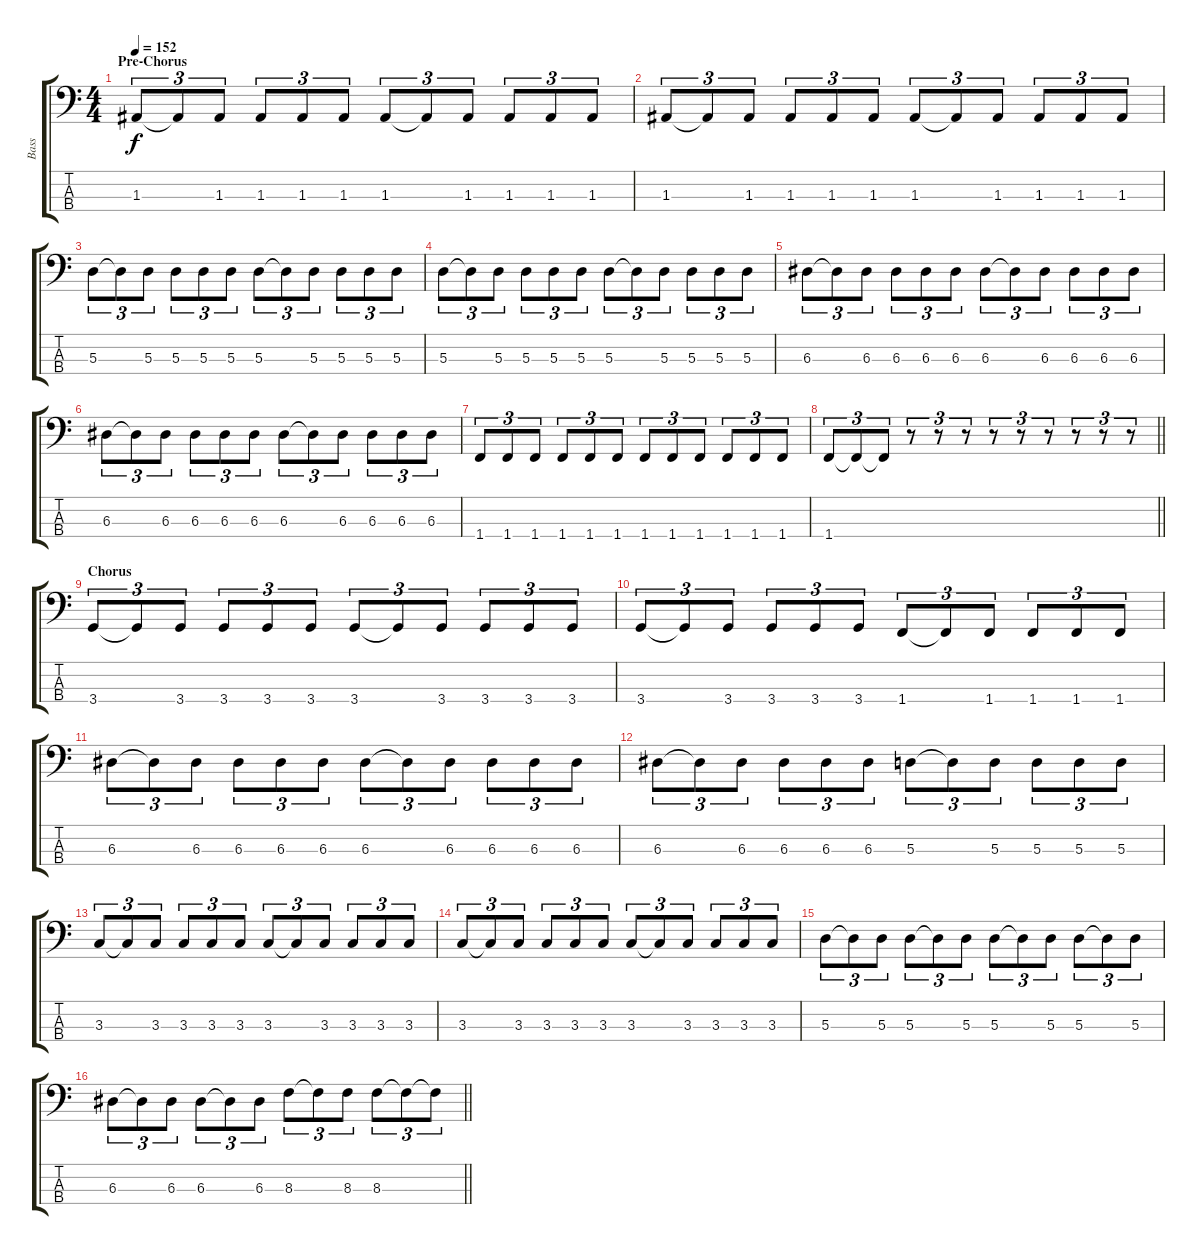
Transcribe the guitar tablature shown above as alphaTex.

\track ("Bass" "Bass") {instrument electricbassfinger}
\staff {score tabs}
\tuning (G2 D2 A1 E1) {hide}
\ts (4 4)
\section ("" "Pre-Chorus")
\tempo 152
\clef f4
\ks c
1.3.8{tu (3 2) dy f} 1.3{t}.8{tu (3 2)} 1.3.8{tu (3 2)} 1.3.8{tu (3 2)} 1.3.8{tu (3 2)} 1.3.8{tu (3 2)} 1.3.8{tu (3 2)} 1.3{t}.8{tu (3 2)} 1.3.8{tu (3 2)} 1.3.8{tu (3 2)} 1.3.8{tu (3 2)} 1.3.8{tu (3 2)} |
1.3.8{tu (3 2)} 1.3{t}.8{tu (3 2)} 1.3.8{tu (3 2)} 1.3.8{tu (3 2)} 1.3.8{tu (3 2)} 1.3.8{tu (3 2)} 1.3.8{tu (3 2)} 1.3{t}.8{tu (3 2)} 1.3.8{tu (3 2)} 1.3.8{tu (3 2)} 1.3.8{tu (3 2)} 1.3.8{tu (3 2)} |
5.3.8{tu (3 2)} 5.3{t}.8{tu (3 2)} 5.3.8{tu (3 2)} 5.3.8{tu (3 2)} 5.3.8{tu (3 2)} 5.3.8{tu (3 2)} 5.3.8{tu (3 2)} 5.3{t}.8{tu (3 2)} 5.3.8{tu (3 2)} 5.3.8{tu (3 2)} 5.3.8{tu (3 2)} 5.3.8{tu (3 2)} |
5.3.8{tu (3 2)} 5.3{t}.8{tu (3 2)} 5.3.8{tu (3 2)} 5.3.8{tu (3 2)} 5.3.8{tu (3 2)} 5.3.8{tu (3 2)} 5.3.8{tu (3 2)} 5.3{t}.8{tu (3 2)} 5.3.8{tu (3 2)} 5.3.8{tu (3 2)} 5.3.8{tu (3 2)} 5.3.8{tu (3 2)} |
6.3.8{tu (3 2)} 6.3{t}.8{tu (3 2)} 6.3.8{tu (3 2)} 6.3.8{tu (3 2)} 6.3.8{tu (3 2)} 6.3.8{tu (3 2)} 6.3.8{tu (3 2)} 6.3{t}.8{tu (3 2)} 6.3.8{tu (3 2)} 6.3.8{tu (3 2)} 6.3.8{tu (3 2)} 6.3.8{tu (3 2)} |
6.3.8{tu (3 2)} 6.3{t}.8{tu (3 2)} 6.3.8{tu (3 2)} 6.3.8{tu (3 2)} 6.3.8{tu (3 2)} 6.3.8{tu (3 2)} 6.3.8{tu (3 2)} 6.3{t}.8{tu (3 2)} 6.3.8{tu (3 2)} 6.3.8{tu (3 2)} 6.3.8{tu (3 2)} 6.3.8{tu (3 2)} |
1.4.8{tu (3 2)} 1.4.8{tu (3 2)} 1.4.8{tu (3 2)} 1.4.8{tu (3 2)} 1.4.8{tu (3 2)} 1.4.8{tu (3 2)} 1.4.8{tu (3 2)} 1.4.8{tu (3 2)} 1.4.8{tu (3 2)} 1.4.8{tu (3 2)} 1.4.8{tu (3 2)} 1.4.8{tu (3 2)} |
\barLineRight lightlight
1.4.8{tu (3 2)} 1.4{t}.8{tu (3 2)} 1.4{t}.8{tu (3 2)} r.8{tu (3 2)} r.8{tu (3 2)} r.8{tu (3 2)} r.8{tu (3 2)} r.8{tu (3 2)} r.8{tu (3 2)} r.8{tu (3 2)} r.8{tu (3 2)} r.8{tu (3 2)} |
\section ("" "Chorus")
3.4.8{tu (3 2)} 3.4{t}.8{tu (3 2)} 3.4.8{tu (3 2)} 3.4.8{tu (3 2)} 3.4.8{tu (3 2)} 3.4.8{tu (3 2)} 3.4.8{tu (3 2)} 3.4{t}.8{tu (3 2)} 3.4.8{tu (3 2)} 3.4.8{tu (3 2)} 3.4.8{tu (3 2)} 3.4.8{tu (3 2)} |
3.4.8{tu (3 2)} 3.4{t}.8{tu (3 2)} 3.4.8{tu (3 2)} 3.4.8{tu (3 2)} 3.4.8{tu (3 2)} 3.4.8{tu (3 2)} 1.4.8{tu (3 2)} 1.4{t}.8{tu (3 2)} 1.4.8{tu (3 2)} 1.4.8{tu (3 2)} 1.4.8{tu (3 2)} 1.4.8{tu (3 2)} |
6.3.8{tu (3 2)} 6.3{t}.8{tu (3 2)} 6.3.8{tu (3 2)} 6.3.8{tu (3 2)} 6.3.8{tu (3 2)} 6.3.8{tu (3 2)} 6.3.8{tu (3 2)} 6.3{t}.8{tu (3 2)} 6.3.8{tu (3 2)} 6.3.8{tu (3 2)} 6.3.8{tu (3 2)} 6.3.8{tu (3 2)} |
6.3.8{tu (3 2)} 6.3{t}.8{tu (3 2)} 6.3.8{tu (3 2)} 6.3.8{tu (3 2)} 6.3.8{tu (3 2)} 6.3.8{tu (3 2)} 5.3.8{tu (3 2)} 5.3{t}.8{tu (3 2)} 5.3.8{tu (3 2)} 5.3.8{tu (3 2)} 5.3.8{tu (3 2)} 5.3.8{tu (3 2)} |
3.3.8{tu (3 2)} 3.3{t}.8{tu (3 2)} 3.3.8{tu (3 2)} 3.3.8{tu (3 2)} 3.3.8{tu (3 2)} 3.3.8{tu (3 2)} 3.3.8{tu (3 2)} 3.3{t}.8{tu (3 2)} 3.3.8{tu (3 2)} 3.3.8{tu (3 2)} 3.3.8{tu (3 2)} 3.3.8{tu (3 2)} |
3.3.8{tu (3 2)} 3.3{t}.8{tu (3 2)} 3.3.8{tu (3 2)} 3.3.8{tu (3 2)} 3.3.8{tu (3 2)} 3.3.8{tu (3 2)} 3.3.8{tu (3 2)} 3.3{t}.8{tu (3 2)} 3.3.8{tu (3 2)} 3.3.8{tu (3 2)} 3.3.8{tu (3 2)} 3.3.8{tu (3 2)} |
5.3.8{tu (3 2)} 5.3{t}.8{tu (3 2)} 5.3.8{tu (3 2)} 5.3.8{tu (3 2)} 5.3{t}.8{tu (3 2)} 5.3.8{tu (3 2)} 5.3.8{tu (3 2)} 5.3{t}.8{tu (3 2)} 5.3.8{tu (3 2)} 5.3.8{tu (3 2)} 5.3{t}.8{tu (3 2)} 5.3.8{tu (3 2)} |
\barLineRight lightlight
6.3.8{tu (3 2)} 6.3{t}.8{tu (3 2)} 6.3.8{tu (3 2)} 6.3.8{tu (3 2)} 6.3{t}.8{tu (3 2)} 6.3.8{tu (3 2)} 8.3.8{tu (3 2)} 8.3{t}.8{tu (3 2)} 8.3.8{tu (3 2)} 8.3.8{tu (3 2)} 8.3{t}.8{tu (3 2)} 8.3{t}.8{tu (3 2)}
